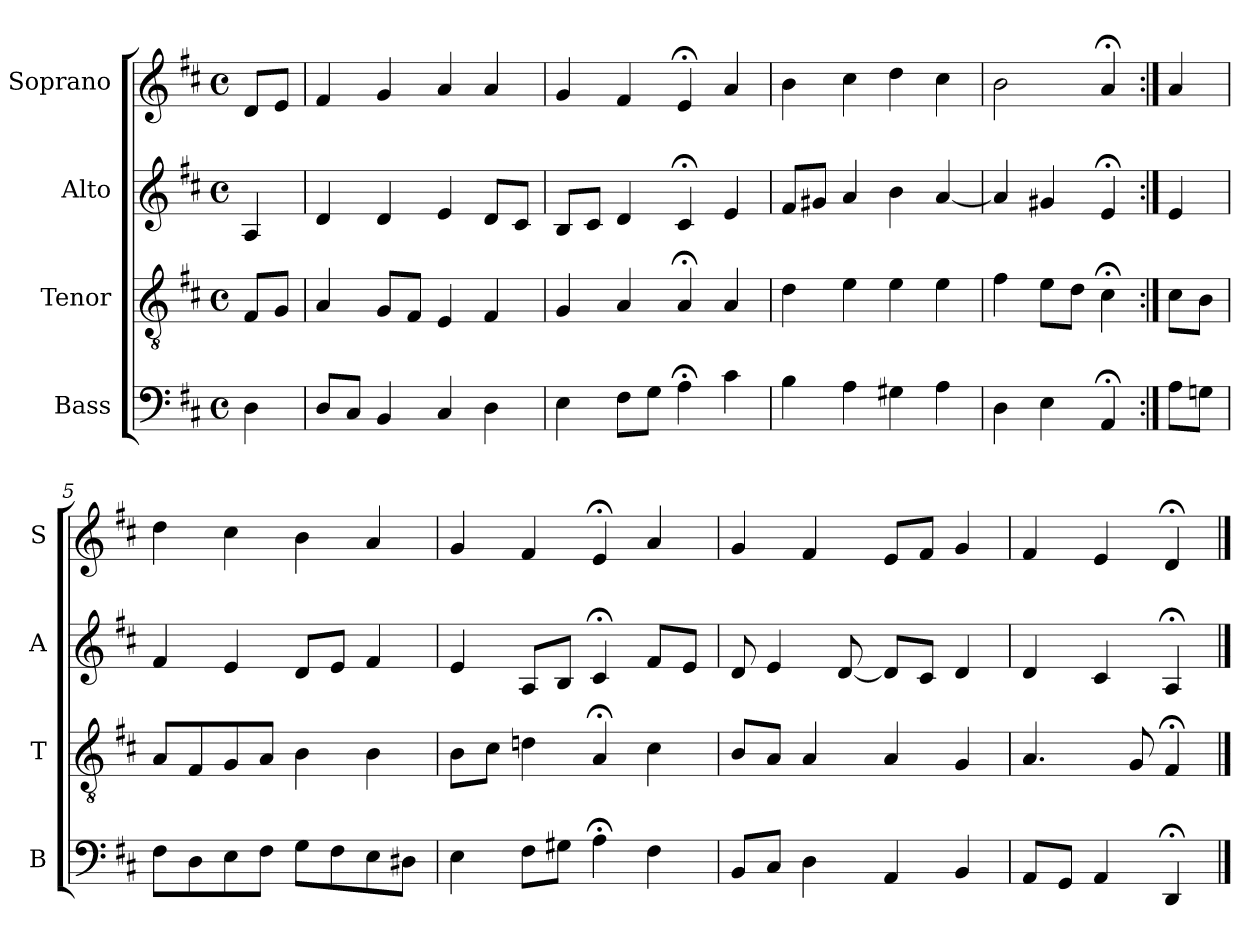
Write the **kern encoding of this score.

**kern	**kern	**kern	**kern
*part4	*part3	*part2	*part1
*staff4	*staff3	*staff2	*staff1
*I"Bass	*I"Tenor	*I"Alto	*I"Soprano
*I'B	*I'T	*I'A	*I'S
*clefF4	*clefGv2	*clefG2	*clefG2
*k[f#c#]	*k[f#c#]	*k[f#c#]	*k[f#c#]
*D:	*D:	*D:	*D:
*M4/4	*M4/4	*M4/4	*M4/4
*met(c)	*met(c)	*met(c)	*met(c)
*MM100	*MM100	*MM100	*MM100
=	=	=	=
4D	8F#L	4A	8dL
.	8GJ	.	8eJ
=1	=1	=1	=1
8DL	4A	4d	4f#
8C#J	.	.	.
4BB	8GL	4d	4g
.	8F#J	.	.
4C#	4E	4e	4a
4D	4F#	8dL	4a
.	.	8c#J	.
=2	=2	=2	=2
4E	4G	8BL	4g
.	.	8c#J	.
8F#L	4A	4d	4f#
8GJ	.	.	.
4A;<	4A;<	4c#;<	4e;<
4c#	4A	4e	4a
=3	=3	=3	=3
4B	4d	8f#L	4b
.	.	8g#XJ	.
4A	4e	4a	4cc#
4G#Xi	4ei	4bi	4ddi
4A	4e	[4a	4cc#
=4	=4	=4	=4
4D	4f#	4a]	2b
4E	8eL	4g#X	.
.	8dJ	.	.
4AA;<	4c#;<	4e;<	4a;<
=:|!	=:|!	=:|!	=:|!
8AL	8c#L	4e	4a
8GnJ	8BJ	.	.
=5	=5	=5	=5
8F#L	8AL	4f#	4dd
8D	8F#	.	.
8E	8G	4e	4cc#
8F#J	8AJ	.	.
8GL	4B	8dL	4b
8F#	.	8eJ	.
8E	4B	4f#	4a
8D#XJ	.	.	.
=6	=6	=6	=6
4E	8BL	4e	4g
.	8c#J	.	.
8F#L	4dn	8AL	4f#
8G#XJ	.	8BJ	.
4A;<	4A;<	4c#;<	4e;<
4F#	4c#	8f#L	4a
.	.	8eJ	.
=7	=7	=7	=7
8BBL	8BL	8d	4g
8C#J	8AJ	4e	.
4D	4A	.	4f#
.	.	[8d	.
4AA	4A	8dL]	8eL
.	.	8c#J	8f#J
4BB	4G	4d	4g
=8	=8	=8	=8
8AAL	4.A	4d	4f#
8GGJ	.	.	.
4AA	.	4c#	4e
.	8G	.	.
4DD;<	4F#;<	4A;<	4d;<
==	==	==	==
*-	*-	*-	*-
